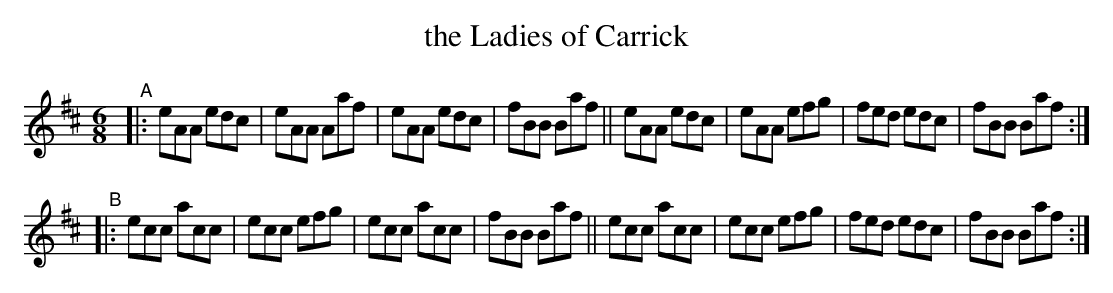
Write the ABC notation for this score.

X:1
T: the Ladies of Carrick
M: 6/8
L: 1/8
K: Amix
"^A"\
|: eAA edc | eAA Aaf | eAA edc | fBB Baf \
|| eAA edc | eAA efg | fed edc | fBB Baf :|
"^B"\
|: ecc acc | ecc efg | ecc acc | fBB Baf \
|| ecc acc | ecc efg | fed edc | fBB Baf :|
